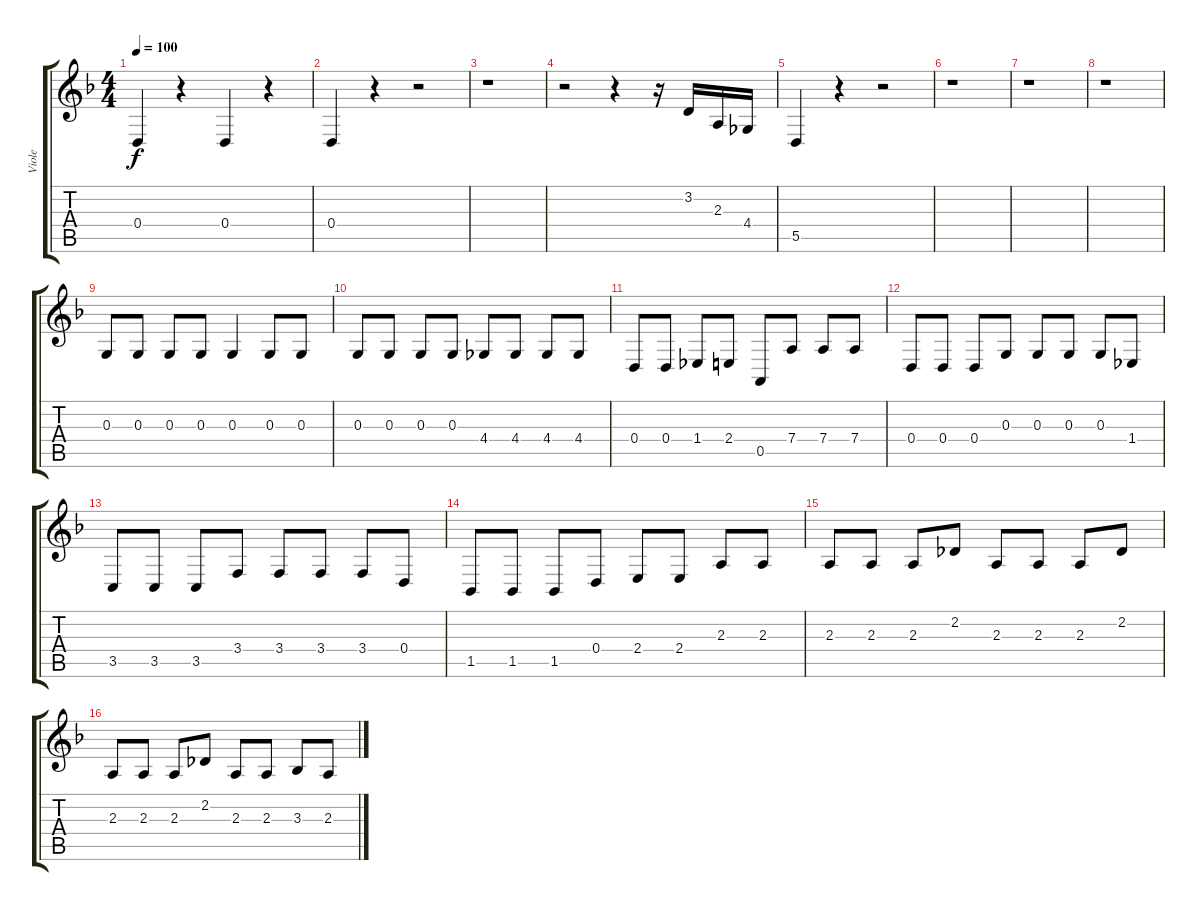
\track ("Viole" "Viole") {instrument viola}
\staff {score tabs}
\tuning (E4 B3 G3 D3 A2 E2) {hide}
\ts (4 4)
\tempo 100
\clef g2
\ks f
0.4.4{dy f} r.4 0.4.4 r.4 |
0.4.4 r.4 r.2 |
r.1 |
r.2 r.4 r.16 3.2.16 2.3.16 4.4.16 |
5.5.4 r.4 r.2 |
r.1 |
r.1 |
r.1 |
0.3.8 0.3.8 0.3.8 0.3.8 0.3.4 0.3.8 0.3.8 |
0.3.8 0.3.8 0.3.8 0.3.8 4.4.8 4.4.8 4.4.8 4.4.8 |
0.4.8 0.4.8 1.4.8 2.4.8 0.5.8 7.4.8 7.4.8 7.4.8 |
0.4.8 0.4.8 0.4.8 0.3.8 0.3.8 0.3.8 0.3.8 1.4.8 |
3.5.8 3.5.8 3.5.8 3.4.8 3.4.8 3.4.8 3.4.8 0.4.8 |
1.5.8 1.5.8 1.5.8 0.4.8 2.4.8 2.4.8 2.3.8 2.3.8 |
2.3.8 2.3.8 2.3.8 2.2.8 2.3.8 2.3.8 2.3.8 2.2.8 |
2.3.8 2.3.8 2.3.8 2.2.8 2.3.8 2.3.8 3.3.8 2.3.8
